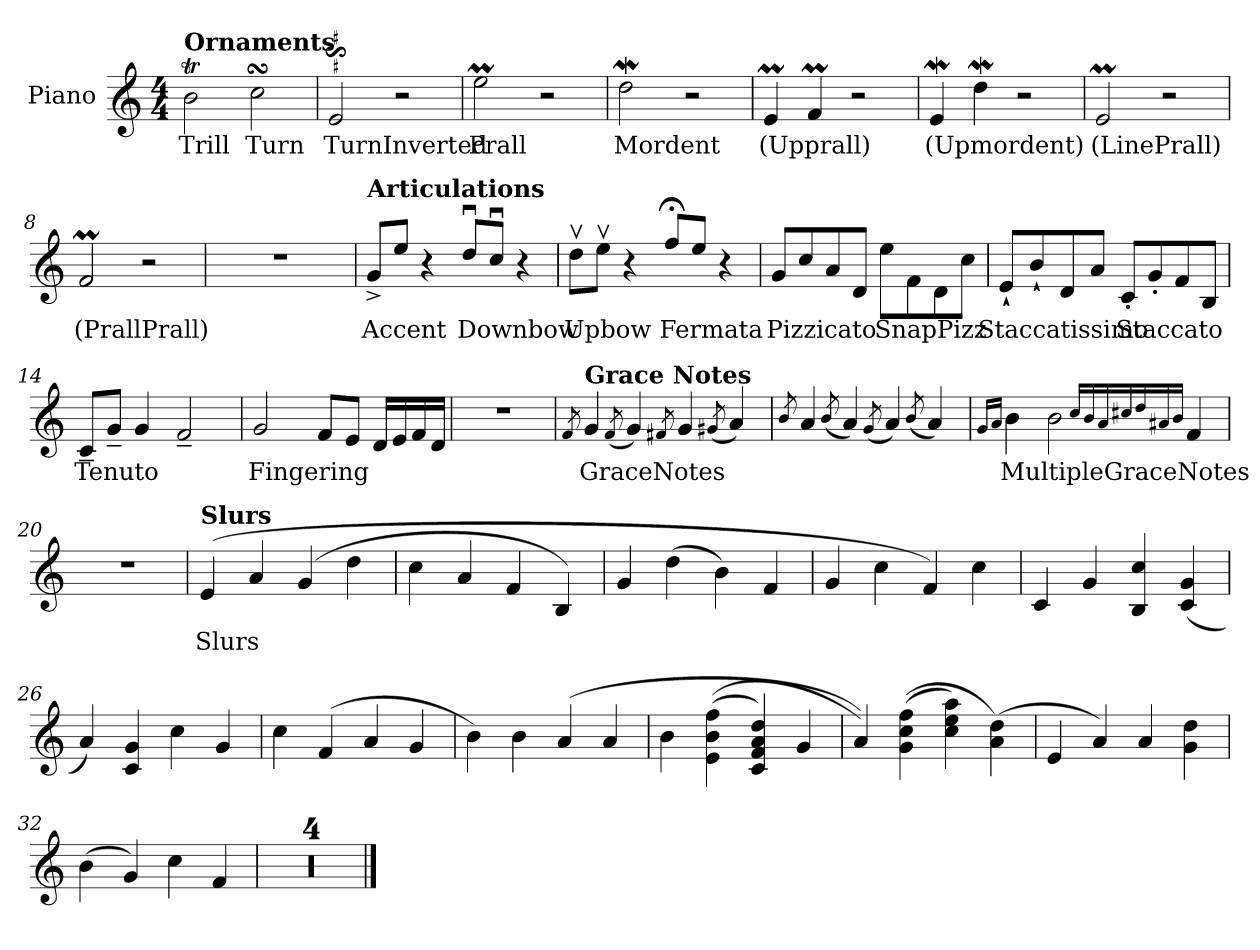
**kern	**text
*part1	*part1
*staff1	*staff1
*I"Piano	*
*I'Pno.	*
*clefG2	*
*k[]	*
*M4/4	*
=1	=1
!LO:TX:a:B:t=Ornaments	!
!	!LO:LY:b
2bt\	Trill
!	!LO:LY:b
2ccsSSs\	Turn
=2	=2
!	!LO:LY:b
2es$sS/	TurnInverted
2r	.
=3	=3
!	!LO:LY:b
2eem\	Prall
2r	.
=4	=4
!	!LO:LY:b
2ddW\	Mordent
2r	.
=5	=5
!	!LO:LY:b
4em/	(Upprall)
4fM/	.
2r	.
=6	=6
!	!LO:LY:b
4eW/	(Upmordent)
4ddW\	.
2r	.
=7	=7
!	!LO:LY:b
2em/	(LinePrall)
2r	.
!!LO:LB:g=z
=8	=8
!	!LO:LY:b
2fM/	(PrallPrall)
2r	.
!!LO:LB:g=z
=9	=9
1r	.
=10	=10
!LO:TX:a:B:t=Articulations	!
!	!LO:LY:b
8g^/L	Accent
8ee/J	.
4r	.
!	!LO:LY:b
8ddu/L	Downbow
8ccu/J	.
4r	.
=11	=11
!	!LO:LY:b
8ddv\L	Upbow
8eev\J	.
4r	.
!	!LO:LY:b
8ff;</L	Fermata
8ee/J	.
4r	.
!!LO:LB:g=z
=12	=12
!	!LO:LY:b
8g/L	Pizzicato
8cc/	.
8a/	.
8d/J	.
!	!LO:LY:b
8ee\L	SnapPizz
8f\	.
8d\	.
8cc\J	.
=13	=13
!	!LO:LY:b
8e`/L	Staccatissimo
8b`/	.
8d/	.
8a/J	.
!	!LO:LY:b
8c'/L	Staccato
8g'/	.
8f/	.
8B/J	.
=14	=14
!	!LO:LY:b
8c~/L	Tenuto
8g~/J	.
4g/	.
2f~/	.
!!LO:LB:g=z
=15	=15
!	!LO:LY:b
2g/	Fingering
8f/L	.
8e/J	.
16d/LL	.
16e/	.
16f/	.
16d/JJ	.
!!LO:LB:g=z
=16	=16
1r	.
=17	=17
8qf/	.
!LO:TX:a:B:t=Grace Notes	!
!	!LO:LY:b
4g/	GraceNotes
(8qf/	.
4g/)	.
8qf#X/	.
4g/	.
(8qg#X/	.
4a/)	.
=18	=18
8qb/	.
4a/	.
(8qb/	.
4a/)	.
(8qg/	.
4a/)	.
(8qb/	.
4a/)	.
=19	=19
16qg/LL	.
16qa/JJ	.
!	!LO:LY:b
4b\	MultipleGraceNotes
2b\	.
16qcc/LL	.
16qb/	.
16qa/	.
16qcc#X/	.
16qdd/	.
16qa#X/	.
16qb/JJ	.
4f/	.
!!LO:LB:g=z
=20	=20
1r	.
=21	=21
!LO:TX:a:B:t=Slurs	!
!	!LO:LY:b
(4e/	Slurs
4a/	.
(4g/	.
4dd\	.
=22	=22
4cc\	.
4a/	.
4f/	.
4B/)	.
=23	=23
4g/	.
(4dd\	.
4b\)	.
4f/	.
=24	=24
4g/	.
4cc\	.
4f/)	.
4cc\	.
!!LO:LB:g=z
=25	=25
4c/	.
4g/	.
4B/ 4cc/	.
(4c/ 4g/	.
=26	=26
4a/)	.
4c/ 4g/	.
4cc\	.
4g/	.
=27	=27
4cc\	.
(>4f/	.
4a/	.
4g/	.
=28	=28
4b\)	.
4b\	.
(4a/	.
4a/	.
!!LO:LB:g=z
=29	=29
4b\	.
((4e\ 4b\ 4ff\	.
4c/ 4f/ 4a/ 4dd/)	.
4g/	.
=30	=30
4a/))	.
((4g\ 4cc\ 4ff\	.
4cc\ 4ee\ 4aa\)	.
(4a\ 4dd\)	.
=31	=31
4e/	.
4a/)	.
4a/	.
4g\ 4dd\	.
=32	=32
(4b\	.
4g/)	.
4cc\	.
4f/	.
!!LO:LB:g=z
=33	=33
1r	.
=34	=34
1r	.
=35	=35
1r	.
=36	=36
1r	.
==	==
*-	*-
